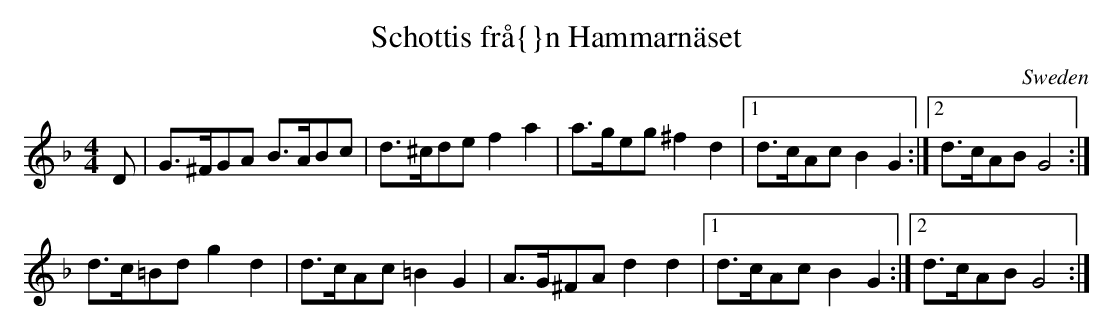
X:1
T:Schottis fr\aa{}n Hammarn\"aset
O:Sweden
M:4/4
K:GDor
D|\
G>^FGA B>ABc | d>^cde f2a2 |\
a>geg ^f2d2 |1d>cAc B2G2:|2d>cAB G4:|*
d>c=Bd g2d2 | d>cAc =B2G2 |\
A>G^FA d2d2 |1d>cAc B2G2:|2d>cAB G4:|**
